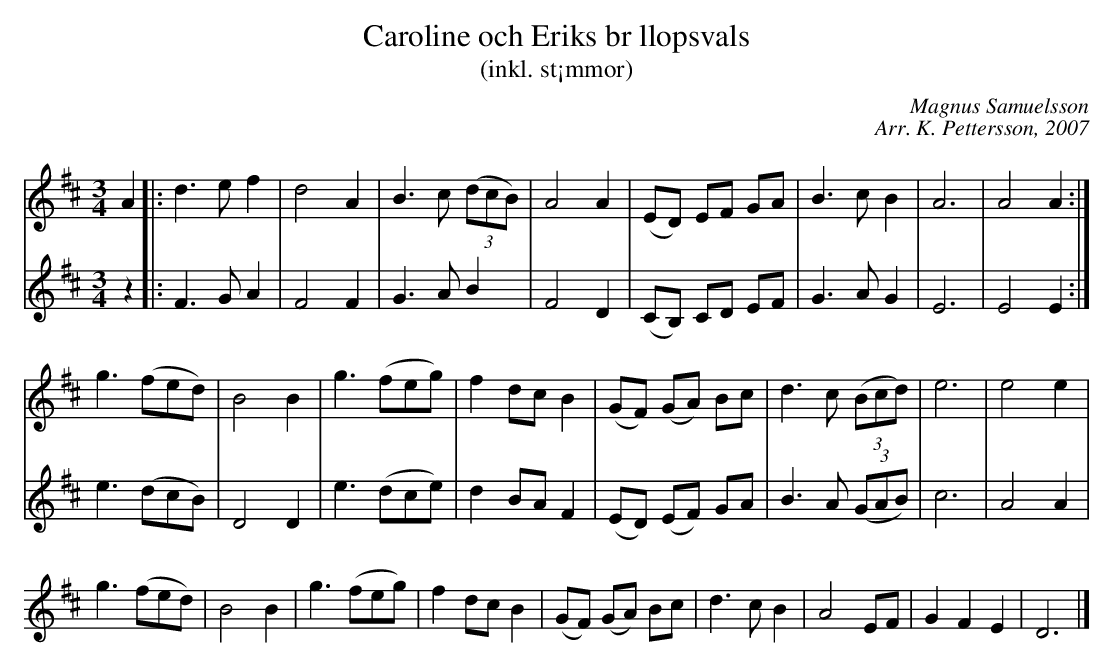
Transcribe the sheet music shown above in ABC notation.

X:1
T: Caroline och Eriks br llopsvals
T: (inkl. st¡mmor)
C: Magnus Samuelsson
C: Arr. K. Pettersson, 2007
M: 3/4
L: 1/4
K: D
V:1
A |: d>ef | d2A | B>c ((3d/c/B/) | A2A | (E/D/) E/F/ G/A/ | B>cB | A3 | A2A :|
g>(fe/d/) | B2B | g>(fe/g/) | fd/c/B | (G/F/) (G/A/) B/c/ | d>c ((3B/c/d/) | e3 | e2e |
g>(fe/d/) | B2B | g>(fe/g/) | fd/c/B | (G/F/) (G/A/) B/c/ | d>cB | A2E/F/ | GFE | D3 |]
V:2
z |: F>GA | F2F | G>AB | F2D | (C/B,/) C/D/ E/F/ | G>AG | E3 | E2E :|
e>(dc/B/) | D2D | e>(dc/e/) | dB/A/F | (E/D/) (E/F/) G/A/ | B>A ((3G/A/B/) | c3 | A2A |
